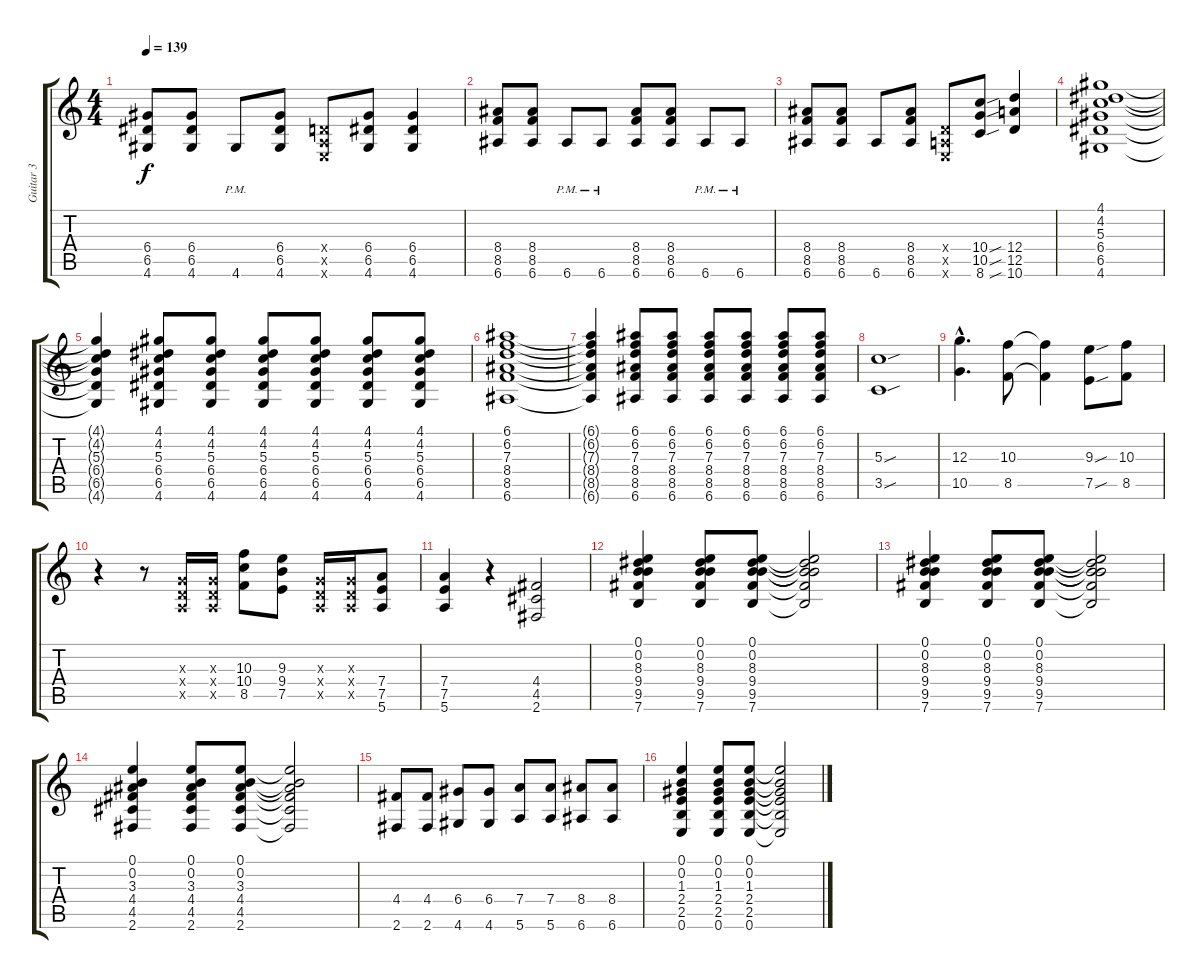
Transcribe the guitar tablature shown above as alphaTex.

\track ("Guitar 3" "Guitar 3") {instrument distortionguitar}
\staff {score tabs}
\tuning (E4 B3 G3 D3 A2 E2) {hide}
\ts (4 4)
\tempo 139
\clef g2
\ks c
(6.4 6.5 4.6).8{dy f} (6.4 6.5 4.6).8 4.6{pm}.8 (6.4 6.5 4.6).8 (0.4{x} 0.5{x} 0.6{x}).8 (6.4 6.5 4.6).8 (6.4 6.5 4.6).4 |
(8.4 8.5 6.6).8 (8.4 8.5 6.6).8 6.6{pm}.8 6.6{pm}.8 (8.4 8.5 6.6).8 (8.4 8.5 6.6).8 6.6{pm}.8 6.6{pm}.8 |
(8.4 8.5 6.6).8 (8.4 8.5 6.6).8 6.6.8 (8.4 8.5 6.6).8 (0.4{x} 0.5{x} 0.6{x}).8 (10.4{sou} 10.5{sou} 8.6{sou}).8 (12.4 12.5 10.6).4 |
(4.1 4.2 5.3 6.4 6.5 4.6).1 |
(4.1{t} 4.2{t} 5.3{t} 6.4{t} 6.5{t} 4.6{t}).4 (4.1 4.2 5.3 6.4 6.5 4.6).8 (4.1 4.2 5.3 6.4 6.5 4.6).8 (4.1 4.2 5.3 6.4 6.5 4.6).8 (4.1 4.2 5.3 6.4 6.5 4.6).8 (4.1 4.2 5.3 6.4 6.5 4.6).8 (4.1 4.2 5.3 6.4 6.5 4.6).8 |
(6.1 6.2 7.3 8.4 8.5 6.6).1 |
(6.1{t} 6.2{t} 7.3{t} 8.4{t} 8.5{t} 6.6{t}).4 (6.1 6.2 7.3 8.4 8.5 6.6).8 (6.1 6.2 7.3 8.4 8.5 6.6).8 (6.1 6.2 7.3 8.4 8.5 6.6).8 (6.1 6.2 7.3 8.4 8.5 6.6).8 (6.1 6.2 7.3 8.4 8.5 6.6).8 (6.1 6.2 7.3 8.4 8.5 6.6).8 |
(5.3{sou} 3.5{sou}).1 |
(12.3{hac} 10.5{hac}).4{d} (10.3 8.5).8 (10.3{t} 8.5{t}).4 (9.3{sou} 7.5{sou}).8 (10.3 8.5).8 |
r.4 r.8 (0.3{x} 0.4{x} 0.5{x}).16 (0.3{x} 0.4{x} 0.5{x}).16 (10.3 10.4 8.5).8 (9.3 9.4 7.5).8 (0.3{x} 0.4{x} 0.5{x}).16 (0.3{x} 0.4{x} 0.5{x}).16 (7.4 7.5 5.6).8 |
(7.4 7.5 5.6).4 r.4 (4.4 4.5 2.6).2 |
(0.1 0.2 8.3 9.4 9.5 7.6).4 (0.1 0.2 8.3 9.4 9.5 7.6).8 (0.1 0.2 8.3 9.4 9.5 7.6).8 (0.1{t} 0.2{t} 8.3{t} 9.4{t} 9.5{t} 7.6{t}).2 |
(0.1 0.2 8.3 9.4 9.5 7.6).4 (0.1 0.2 8.3 9.4 9.5 7.6).8 (0.1 0.2 8.3 9.4 9.5 7.6).8 (0.1{t} 0.2{t} 8.3{t} 9.4{t} 9.5{t} 7.6{t}).2 |
(0.1 0.2 3.3 4.4 4.5 2.6).4 (0.1 0.2 3.3 4.4 4.5 2.6).8 (0.1 0.2 3.3 4.4 4.5 2.6).8 (0.1{t} 0.2{t} 3.3{t} 4.4{t} 4.5{t} 2.6{t}).2 |
(4.4 2.6).8 (4.4 2.6).8 (6.4 4.6).8 (6.4 4.6).8 (7.4 5.6).8 (7.4 5.6).8 (8.4 6.6).8 (8.4 6.6).8 |
(0.1 0.2 1.3 2.4 2.5 0.6).4 (0.1 0.2 1.3 2.4 2.5 0.6).8 (0.1 0.2 1.3 2.4 2.5 0.6).8 (0.1{t} 0.2{t} 1.3{t} 2.4{t} 2.5{t} 0.6{t}).2
